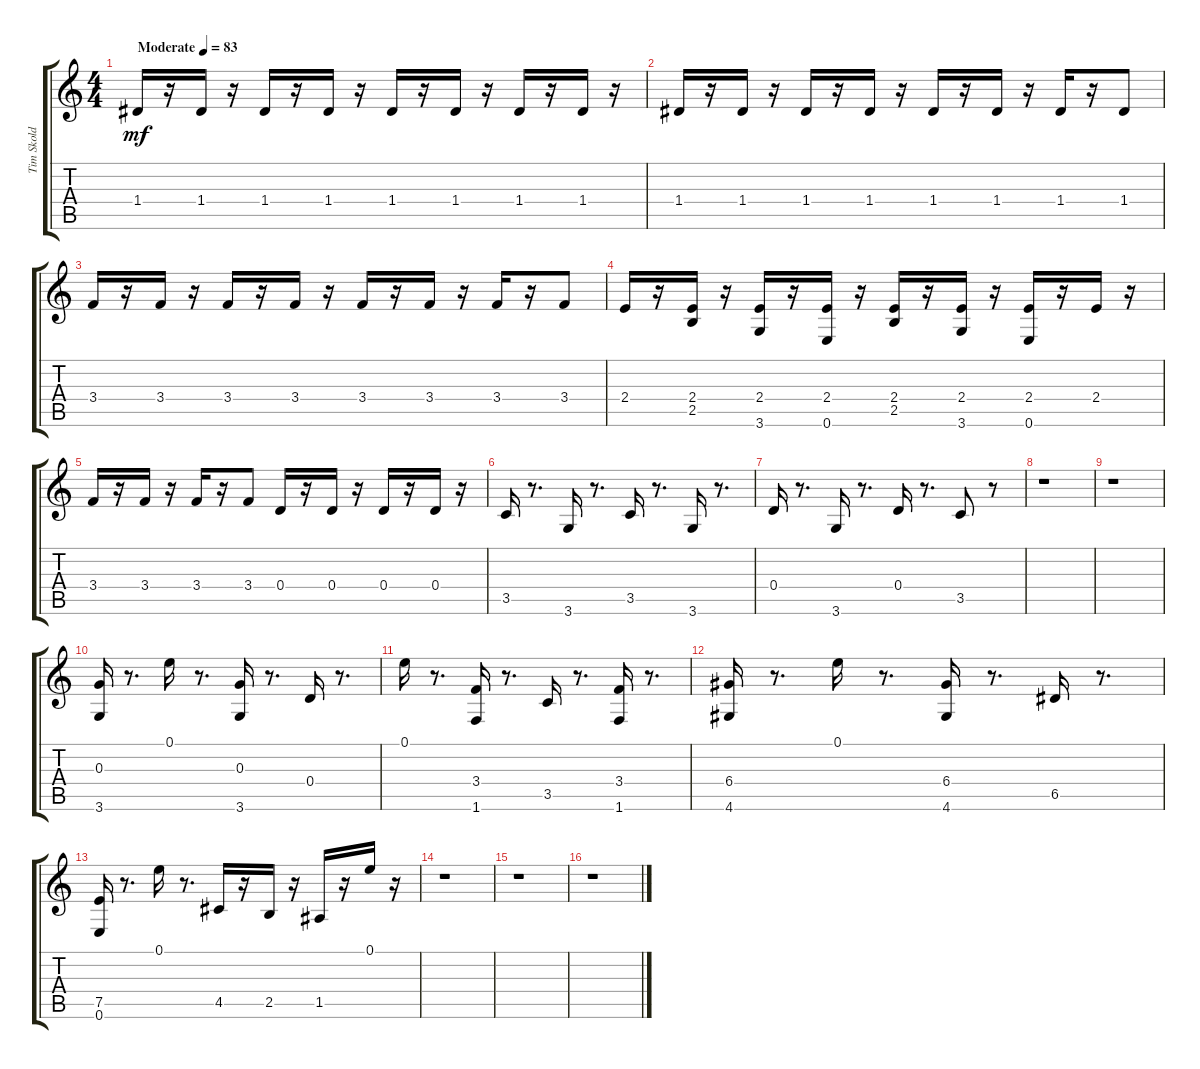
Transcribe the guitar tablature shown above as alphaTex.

\track ("Tim Skold" "Tim Skold") {instrument distortionguitar}
\staff {score tabs}
\tuning (E4 B3 G3 D3 A2 E2) {hide}
\ts (4 4)
\tempo (83 "Moderate")
\clef g2
\ks c
1.4.16{dy mf instrument distortionguitar} r.16 1.4.16 r.16 1.4.16 r.16 1.4.16 r.16 1.4.16 r.16 1.4.16 r.16 1.4.16 r.16 1.4.16 r.16 |
1.4.16 r.16 1.4.16 r.16 1.4.16 r.16 1.4.16 r.16 1.4.16 r.16 1.4.16 r.16 1.4.16 r.16 1.4.8 |
3.4.16 r.16 3.4.16 r.16 3.4.16 r.16 3.4.16 r.16 3.4.16 r.16 3.4.16 r.16 3.4.16 r.16 3.4.8 |
2.4.16 r.16 (2.4 2.5).16 r.16 (2.4 3.6).16 r.16 (2.4 0.6).16 r.16 (2.4 2.5).16 r.16 (2.4 3.6).16 r.16 (2.4 0.6).16 r.16 2.4.16 r.16 |
3.4.16 r.16 3.4.16 r.16 3.4.16 r.16 3.4.8 0.4.16 r.16 0.4.16 r.16 0.4.16 r.16 0.4.16 r.16 |
3.5.16 r.8{d} 3.6.16 r.8{d} 3.5.16 r.8{d} 3.6.16 r.8{d} |
0.4.16 r.8{d} 3.6.16 r.8{d} 0.4.16 r.8{d} 3.5.8 r.8 |
r.1 |
r.1 |
(0.3 3.6).16 r.8{d} 0.1.16 r.8{d} (0.3 3.6).16 r.8{d} 0.4.16 r.8{d} |
0.1.16 r.8{d} (3.4 1.6).16 r.8{d} 3.5.16 r.8{d} (3.4 1.6).16 r.8{d} |
(6.4 4.6).16 r.8{d} 0.1.16 r.8{d} (6.4 4.6).16 r.8{d} 6.5.16 r.8{d} |
(7.5 0.6).16 r.8{d} 0.1.16 r.8{d} 4.5.16 r.16 2.5.16 r.16 1.5.16 r.16 0.1.16 r.16 |
r.1 |
r.1 |
r.1
